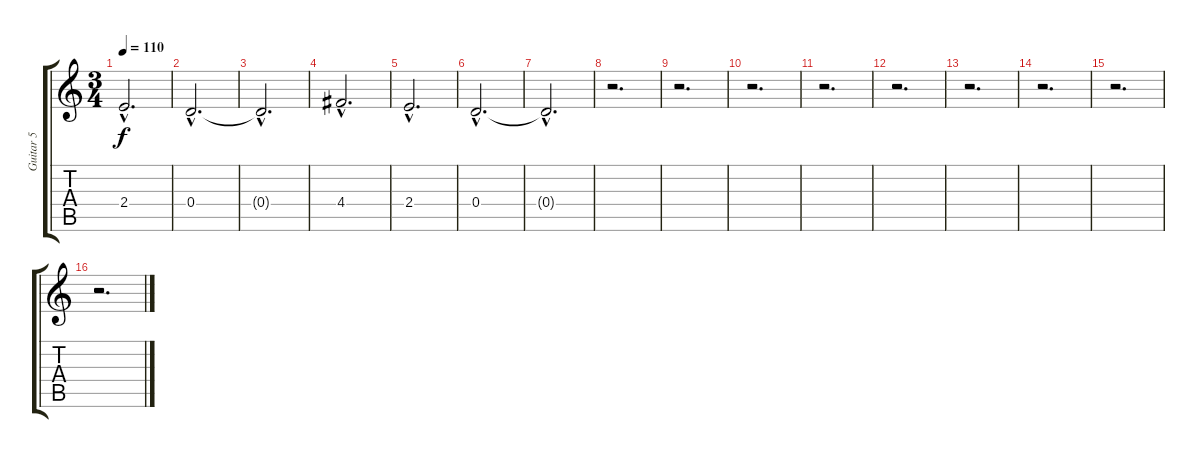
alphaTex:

\track ("Guitar 5" "Guitar 5") {instrument distortionguitar}
\staff {score tabs}
\tuning (E4 B3 G3 D3 A2 E2) {hide}
\ts (3 4)
\tempo 110
\clef g2
\ks c
2.4{hac}.2{d dy f} |
0.4{hac}.2{d} |
0.4{hac t}.2{d} |
4.4{hac}.2{d} |
2.4{hac}.2{d} |
0.4{hac}.2{d} |
0.4{hac t}.2{d} |
r.2{d} |
r.2{d} |
r.2{d} |
r.2{d} |
r.2{d} |
r.2{d} |
r.2{d} |
r.2{d} |
r.2{d}
